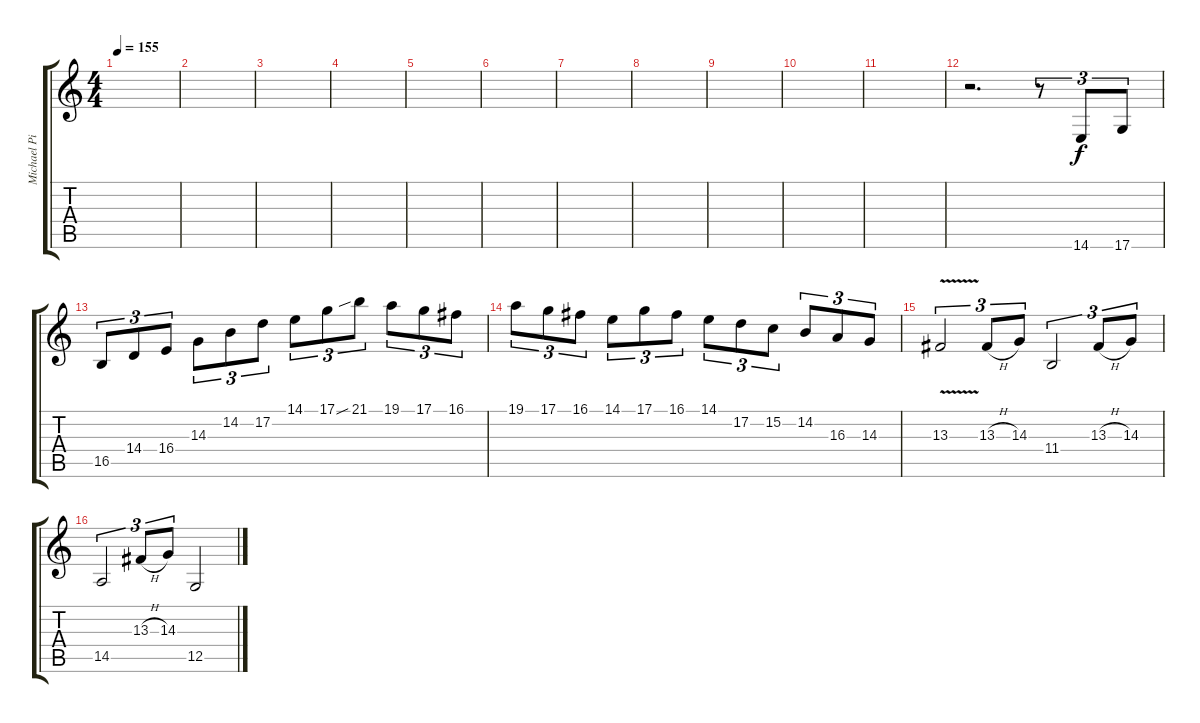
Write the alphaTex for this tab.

\track ("Michael Pinnella - SOLO" "Michael Pi") {instrument lead2sawtooth}
\staff {score tabs}
\tuning (D4 A3 F3 C3 G2 D2) {hide}
\ts (4 4)
\tempo 155
\clef g2
\ks c
|
|
|
|
|
|
|
|
|
|
|
r.2{d} r.8{tu (3 2)} 14.6.8{tu (3 2)} 17.6.8{tu (3 2)} |
16.5.8{tu (3 2)} 14.4.8{tu (3 2)} 16.4.8{tu (3 2)} 14.3.8{tu (3 2)} 14.2.8{tu (3 2)} 17.2.8{tu (3 2)} 14.1.8{tu (3 2)} 17.1.8{tu (3 2)} 21.1{sib}.8{tu (3 2)} 19.1.8{tu (3 2)} 17.1.8{tu (3 2)} 16.1.8{tu (3 2)} |
19.1.8{tu (3 2)} 17.1.8{tu (3 2)} 16.1.8{tu (3 2)} 14.1.8{tu (3 2)} 17.1.8{tu (3 2)} 16.1.8{tu (3 2)} 14.1.8{tu (3 2)} 17.2.8{tu (3 2)} 15.2.8{tu (3 2)} 14.2.8{tu (3 2)} 16.3.8{tu (3 2)} 14.3.8{tu (3 2)} |
13.3{v}.2{tu (3 2)} 13.3{h}.8{tu (3 2)} 14.3.8{tu (3 2)} 11.4.2{tu (3 2)} 13.3{h}.8{tu (3 2)} 14.3.8{tu (3 2)} |
14.5.2{tu (3 2)} 13.3{h}.8{tu (3 2)} 14.3.8{tu (3 2)} 12.5.2
